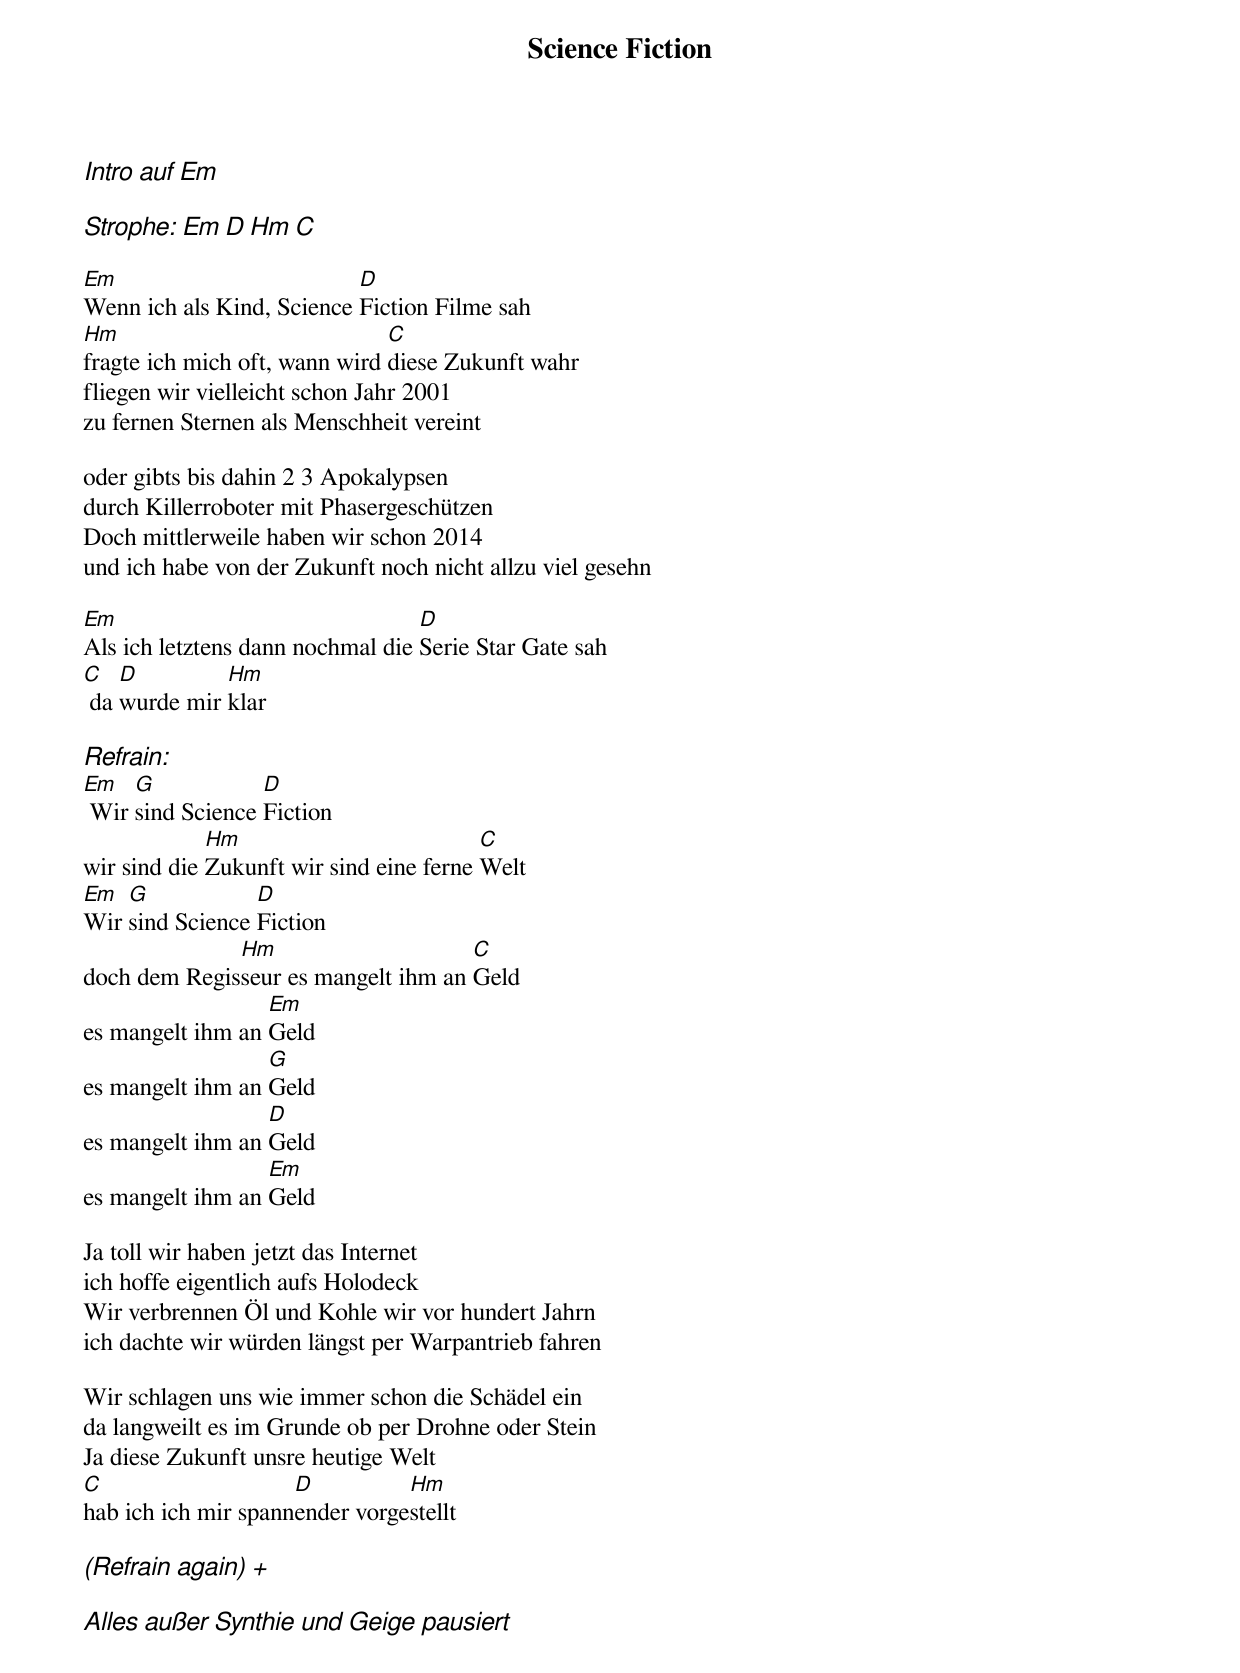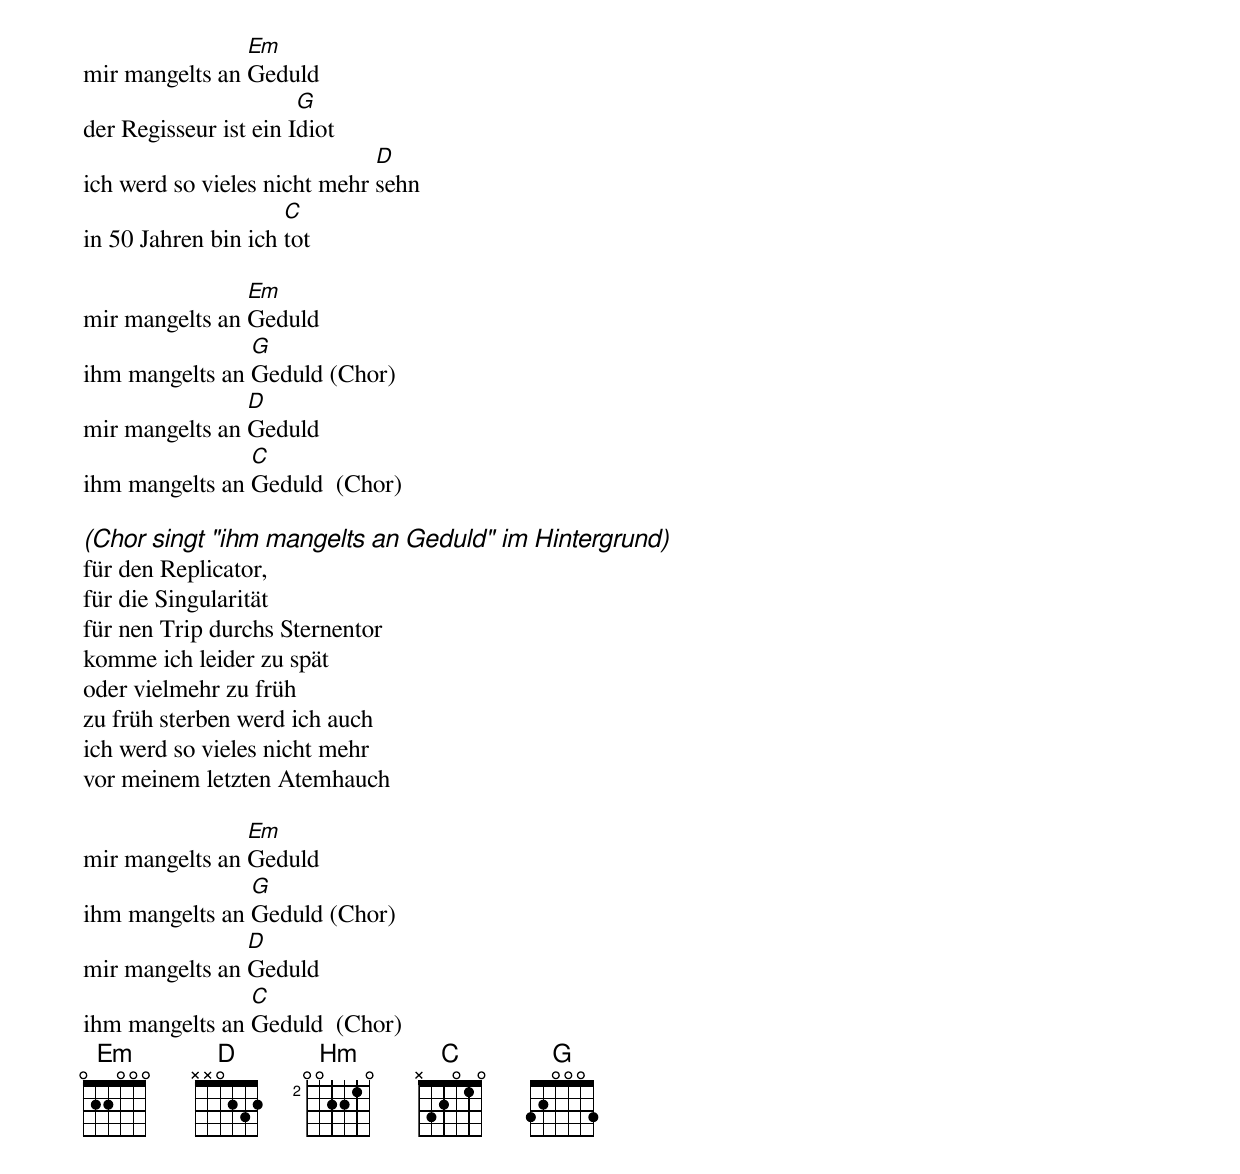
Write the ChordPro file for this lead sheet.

{title: Science Fiction}
{define: Hm base-fret 2 frets 0 0 2 2 1 0}

{ci: Intro auf Em}

{ci: Strophe: Em D Hm C}

[Em]Wenn ich als Kind, Science [D]Fiction Filme sah
[Hm]fragte ich mich oft, wann wird [C]diese Zukunft wahr
fliegen wir vielleicht schon Jahr 2001
zu fernen Sternen als Menschheit vereint

oder gibts bis dahin 2 3 Apokalypsen
durch Killerroboter mit Phasergeschützen
Doch mittlerweile haben wir schon 2014
und ich habe von der Zukunft noch nicht allzu viel gesehn

[Em]Als ich letztens dann nochmal die [D]Serie Star Gate sah
[C] da [D]wurde mir [Hm]klar

{ci: Refrain:}
[Em] Wir [G]sind Science [D]Fiction
wir sind die [Hm]Zukunft wir sind eine ferne [C]Welt
[Em]Wir [G]sind Science [D]Fiction
doch dem Regis[Hm]seur es mangelt ihm an [C]Geld
es mangelt ihm an [Em]Geld
es mangelt ihm an [G]Geld
es mangelt ihm an [D]Geld
es mangelt ihm an [Em]Geld

Ja toll wir haben jetzt das Internet
ich hoffe eigentlich aufs Holodeck
Wir verbrennen Öl und Kohle wir vor hundert Jahrn
ich dachte wir würden längst per Warpantrieb fahren

Wir schlagen uns wie immer schon die Schädel ein
da langweilt es im Grunde ob per Drohne oder Stein
Ja diese Zukunft unsre heutige Welt
[C]hab ich ich mir spann[D]ender vorge[Hm]stellt

{ci: (Refrain again) +}

{ci: Alles außer Synthie und Geige pausiert}

mir mangelts an [Em]Geduld
der Regisseur ist ein I[G]diot
ich werd so vieles nicht mehr [D]sehn
in 50 Jahren bin ich [C]tot

mir mangelts an [Em]Geduld
ihm mangelts an [G]Geduld (Chor)
mir mangelts an [D]Geduld
ihm mangelts an [C]Geduld  (Chor)

{ci: (Chor singt "ihm mangelts an Geduld" im Hintergrund)}
für den Replicator,
für die Singularität
für nen Trip durchs Sternentor
komme ich leider zu spät
oder vielmehr zu früh
zu früh sterben werd ich auch
ich werd so vieles nicht mehr
vor meinem letzten Atemhauch

mir mangelts an [Em]Geduld
ihm mangelts an [G]Geduld (Chor)
mir mangelts an [D]Geduld
ihm mangelts an [C]Geduld  (Chor)
